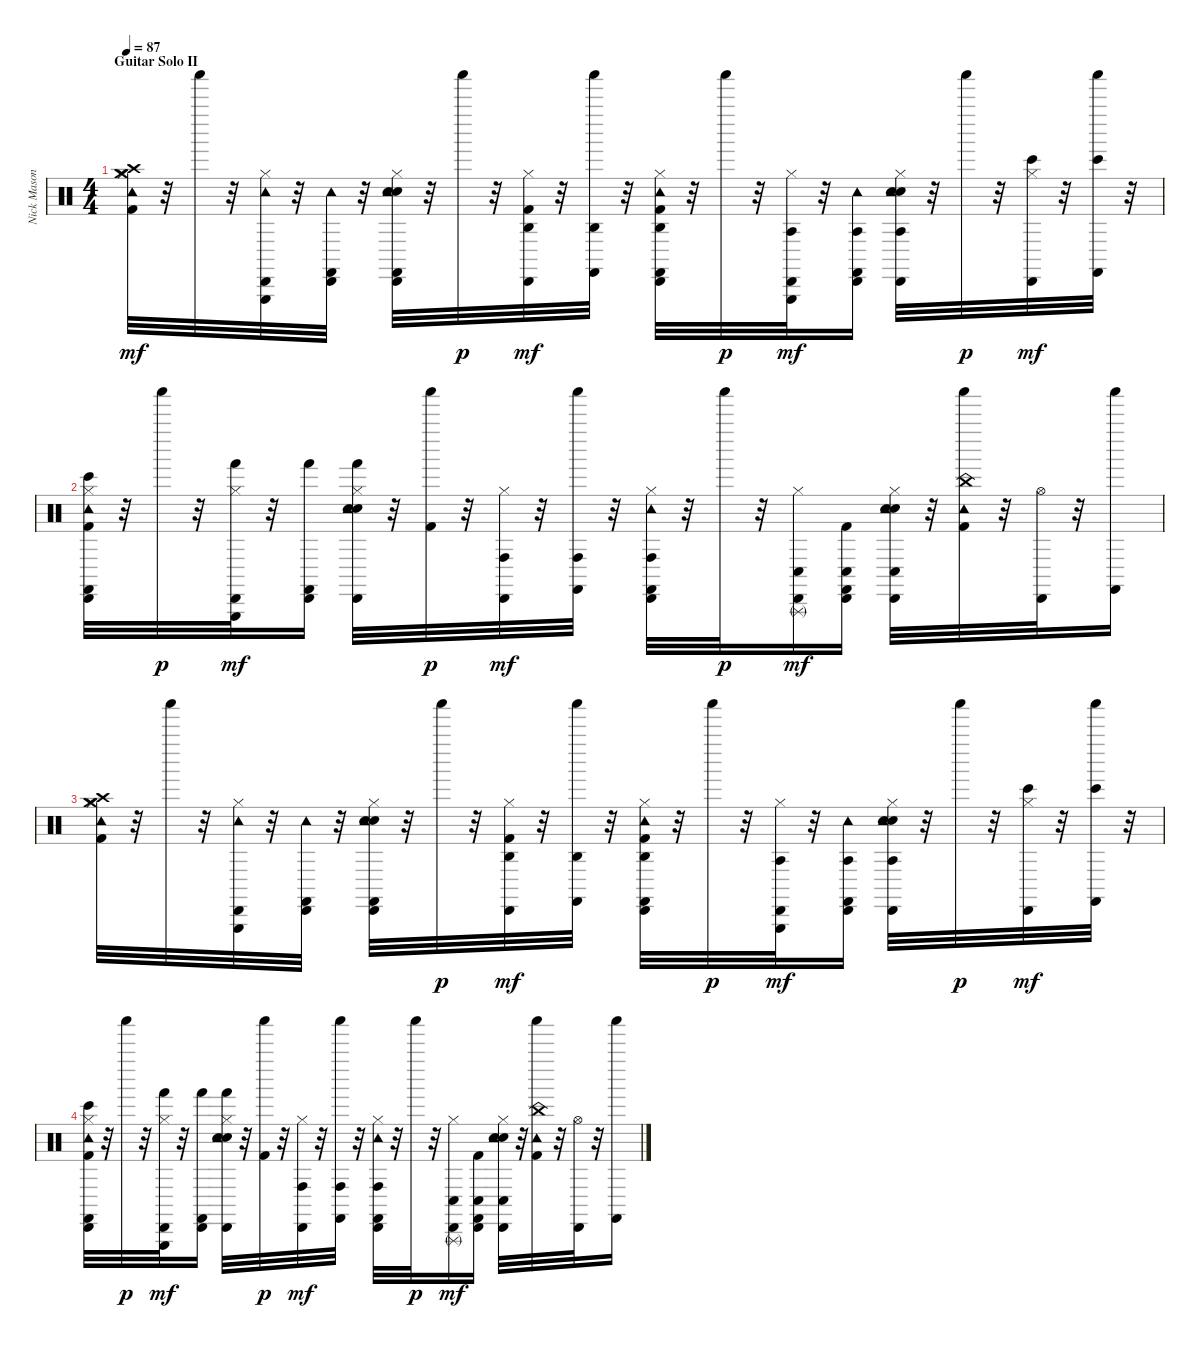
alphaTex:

\track ("Nick Mason (Drums)" "Nick Mason") {instrument percussion}
\staff {score}
\articulation defaults
\ts (4 4)
\section ("" "Guitar Solo II")
\tempo 87
\clef neutral
\ks c
("Hi-Hat (closed)" "Kick (hit) 2" "Tambourine (hit)" "Crash high (hit)" "Crash medium (hit)" "Hi-Hat (closed)").32{dy mf} r.32 "Shaker (hit)".32 r.32 ("Hi-Hat (closed)" "Tambourine (hit)" "Cabasa (hit)" "Triangle (hit)").32 r.32 ("Tambourine (hit)" "Cabasa (hit)" "Castanets (hit)").32 r.32 ("Electric Snare (hit)" "Hi-Hat (closed)" "Snare (hit) 2" "Tambourine (hit)" "Cabasa (hit)" "Castanets (hit)").32 r.32 "Shaker (hit)".32{dy p} r.32 ("Hi-Hat (closed)" "Kick (hit) 2" "Agogo high (hit)" "Cabasa (hit)").32{dy mf} r.32 ("Agogo high (hit)" "Shaker (hit)" "Castanets (hit)").32 r.32 ("Hi-Hat (closed)" "Kick (hit) 2" "Agogo high (hit)" "Cabasa (hit)" "Tambourine (hit)" "Castanets (hit)").32 r.32 "Shaker (hit)".32{dy p} r.32 ("Hi-Hat (closed)" "Agogo tow (hit)" "Cabasa (hit)" "Triangle (hit)").32{dy mf} r.32 ("Agogo tow (hit)" "Cabasa (hit)" "Tambourine (hit)" "Castanets (hit)").16 ("Electric Snare (hit)" "Hi-Hat (closed)" "Snare (hit) 2" "Agogo tow (hit)" "Tambourine (hit)" "Cabasa (hit)").32 r.32 "Shaker (hit)".32{dy p} r.32 ("Hi-Hat (closed)" "Bongo High (hit)" "Cabasa (hit)").32{dy mf} r.32 ("Bongo High (hit)" "Shaker (hit)" "Castanets (hit)").32 r.32 |
("Hi-Hat (closed)" "Kick (hit) 2" "Bongo High (hit)" "Cabasa (hit)" "Tambourine (hit)" "Castanets (hit)").32 r.32 "Shaker (hit)".32{dy p} r.32 ("Hi-Hat (closed)" "Hand (hit)" "Cabasa (hit)" "Triangle (hit)").32{dy mf} r.32 ("Hand (hit)" "Cabasa (hit)" "Castanets (hit)").16 ("Electric Snare (hit)" "Hi-Hat (closed)" "Snare (hit) 2" "Hand (hit)" "Cabasa (hit)" "Tambourine (hit)").32 r.32 ("Kick (hit) 2" "Shaker (hit)").32{dy p} r.32 ("Hi-Hat (closed)" "Conga high (hit)" "Cabasa (hit)").32{dy mf} r.32 ("Conga high (hit)" "Shaker (hit)" "Castanets (hit)").32 r.32 ("Hi-Hat (closed)" "Conga high (hit)" "Cabasa (hit)" "Tambourine (hit)" "Castanets (hit)").32 r.32 "Shaker (hit)".32{dy p} r.32 ("Hi-Hat (closed)" "Conga low (hit)" "Cabasa (hit)" "Triangle (rnute)").16{dy mf} ("Kick (hit) 2" "Conga low (hit)" "Cabasa (hit)" "Castanets (hit)").16 ("Electric Snare (hit)" "Hi-Hat (closed)" "Snare (hit) 2" "Conga low (hit)" "Cabasa (hit)" "Tambourine (hit)").32 r.32 ("Kick (hit) 2" "Tambourine (hit)" "Shaker (hit)" "China (hit)").32 r.32 ("Hi-Hat (open)" "Cabasa (hit)").32 r.32 ("Shaker (hit)" "Castanets (hit)").16 |
("Hi-Hat (closed)" "Kick (hit) 2" "Tambourine (hit)" "Crash high (hit)" "Crash medium (hit)" "Hi-Hat (closed)").32 r.32 "Shaker (hit)".32 r.32 ("Hi-Hat (closed)" "Tambourine (hit)" "Cabasa (hit)" "Triangle (hit)").32 r.32 ("Tambourine (hit)" "Cabasa (hit)" "Castanets (hit)").32 r.32 ("Electric Snare (hit)" "Hi-Hat (closed)" "Snare (hit) 2" "Tambourine (hit)" "Cabasa (hit)" "Castanets (hit)").32 r.32 "Shaker (hit)".32{dy p} r.32 ("Hi-Hat (closed)" "Kick (hit) 2" "Agogo high (hit)" "Cabasa (hit)").32{dy mf} r.32 ("Agogo high (hit)" "Shaker (hit)" "Castanets (hit)").32 r.32 ("Hi-Hat (closed)" "Kick (hit) 2" "Agogo high (hit)" "Cabasa (hit)" "Tambourine (hit)" "Castanets (hit)").32 r.32 "Shaker (hit)".32{dy p} r.32 ("Hi-Hat (closed)" "Agogo tow (hit)" "Cabasa (hit)" "Triangle (hit)").32{dy mf} r.32 ("Agogo tow (hit)" "Cabasa (hit)" "Tambourine (hit)" "Castanets (hit)").16 ("Electric Snare (hit)" "Hi-Hat (closed)" "Snare (hit) 2" "Agogo tow (hit)" "Tambourine (hit)" "Cabasa (hit)").32 r.32 "Shaker (hit)".32{dy p} r.32 ("Hi-Hat (closed)" "Bongo High (hit)" "Cabasa (hit)").32{dy mf} r.32 ("Bongo High (hit)" "Shaker (hit)" "Castanets (hit)").32 r.32 |
("Hi-Hat (closed)" "Kick (hit) 2" "Bongo High (hit)" "Cabasa (hit)" "Tambourine (hit)" "Castanets (hit)").32 r.32 "Shaker (hit)".32{dy p} r.32 ("Hi-Hat (closed)" "Hand (hit)" "Cabasa (hit)" "Triangle (hit)").32{dy mf} r.32 ("Hand (hit)" "Cabasa (hit)" "Castanets (hit)").16 ("Electric Snare (hit)" "Hi-Hat (closed)" "Snare (hit) 2" "Hand (hit)" "Cabasa (hit)" "Tambourine (hit)").32 r.32 ("Kick (hit) 2" "Shaker (hit)").32{dy p} r.32 ("Hi-Hat (closed)" "Conga high (hit)" "Cabasa (hit)").32{dy mf} r.32 ("Conga high (hit)" "Shaker (hit)" "Castanets (hit)").32 r.32 ("Hi-Hat (closed)" "Conga high (hit)" "Cabasa (hit)" "Tambourine (hit)" "Castanets (hit)").32 r.32 "Shaker (hit)".32{dy p} r.32 ("Hi-Hat (closed)" "Conga low (hit)" "Cabasa (hit)" "Triangle (rnute)").16{dy mf} ("Kick (hit) 2" "Conga low (hit)" "Cabasa (hit)" "Castanets (hit)").16 ("Electric Snare (hit)" "Hi-Hat (closed)" "Snare (hit) 2" "Conga low (hit)" "Cabasa (hit)" "Tambourine (hit)").32 r.32 ("Kick (hit) 2" "Tambourine (hit)" "Shaker (hit)" "China (hit)").32 r.32 ("Hi-Hat (open)" "Cabasa (hit)").32 r.32 ("Shaker (hit)" "Castanets (hit)").16
